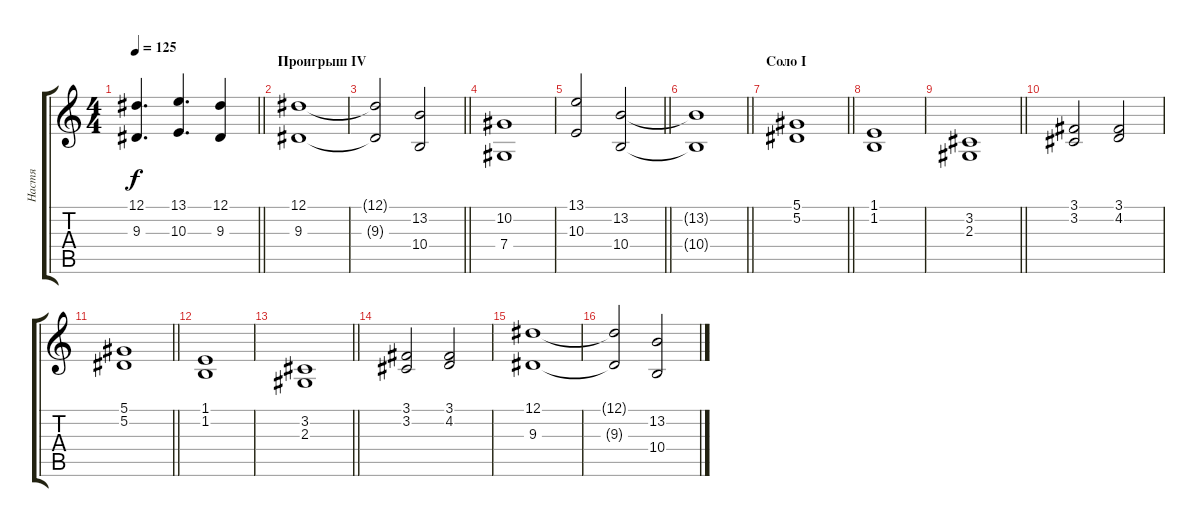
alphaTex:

\track ("Настя" "Настя") {instrument synthstrings2}
\staff {score tabs}
\tuning (Eb4 Bb3 Gb3 Db3 Ab2 Eb2) {hide}
\ts (4 4)
\tempo 125
\clef g2
\barLineRight lightlight
\ks c
(12.1 9.3).4{d dy f} (13.1 10.3).4{d} (12.1 9.3).4 |
\section ("" "Проигрыш IV")
(12.1 9.3).1 |
\barLineRight lightlight
(12.1{t} 9.3{t}).2 (13.2 10.4).2 |
(10.2 7.4).1 |
\barLineRight lightlight
(13.1 10.3).2 (13.2 10.4).2 |
\barLineRight lightlight
(13.2{t} 10.4{t}).1 |
\section ("" "Соло I")
\barLineRight lightlight
(5.1 5.2).1 |
(1.1 1.2).1 |
\barLineRight lightlight
(3.2 2.3).1 |
(3.1 3.2).2 (3.1 4.2).2 |
\barLineRight lightlight
(5.1 5.2).1 |
(1.1 1.2).1 |
\barLineRight lightlight
(3.2 2.3).1 |
(3.1 3.2).2 (3.1 4.2).2 |
(12.1 9.3).1 |
(12.1{t} 9.3{t}).2 (13.2 10.4).2
